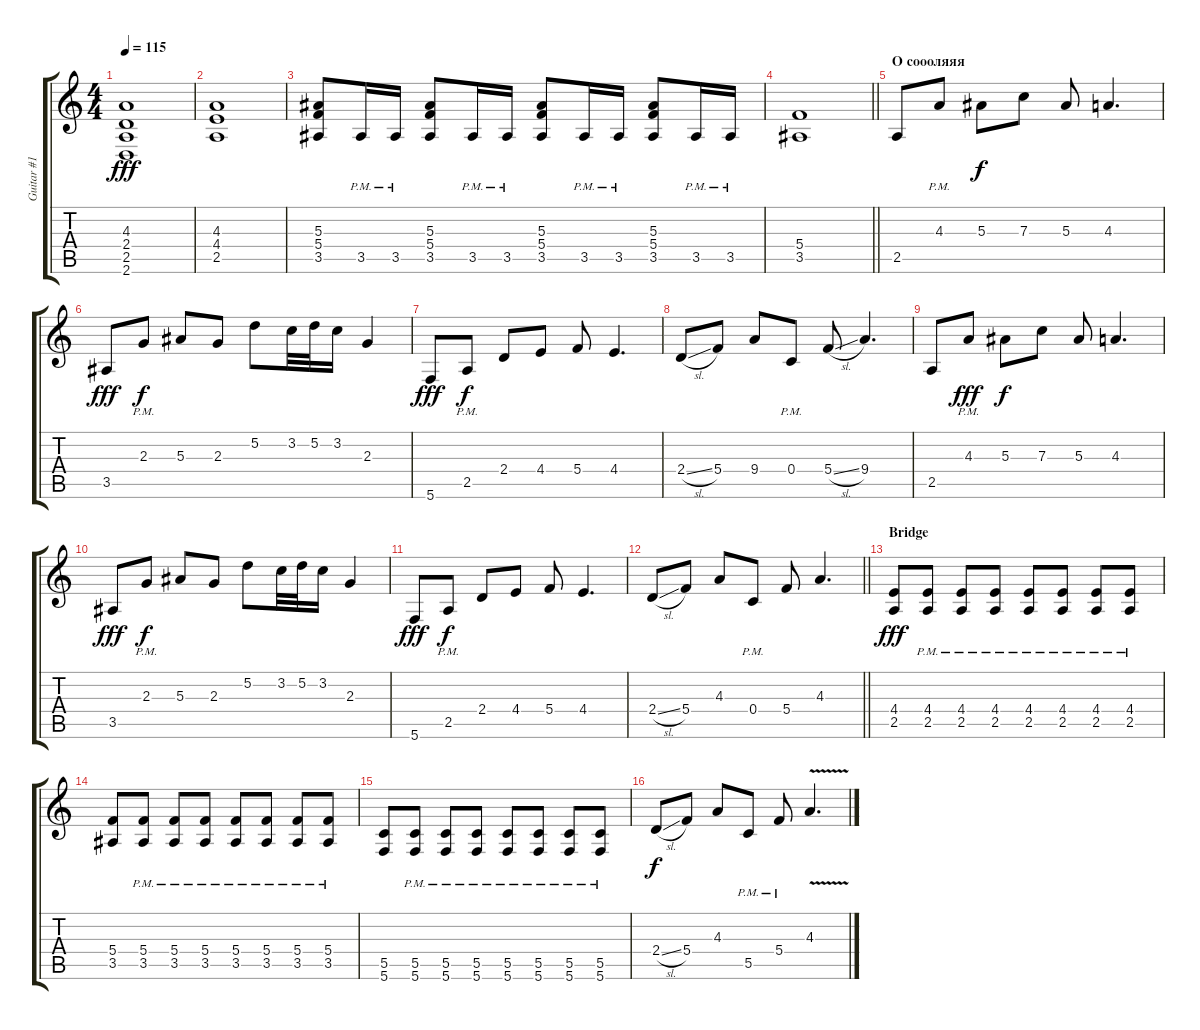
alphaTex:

\track ("Guitar #1" "Guitar #1") {instrument distortionguitar}
\staff {score tabs}
\tuning (D4 A3 F3 C3 G2 C2) {hide}
\ts (4 4)
\tempo 115
\clef g2
\ks c
(4.3 2.4 2.5 2.6).1{dy fff} |
(4.3 4.4 2.5).1 |
(5.3 5.4 3.5).8 3.5{pm}.16 3.5{pm}.16 (5.3 5.4 3.5).8 3.5{pm}.16 3.5{pm}.16 (5.3 5.4 3.5).8 3.5{pm}.16 3.5{pm}.16 (5.3 5.4 3.5).8 3.5{pm}.16 3.5{pm}.16 |
\barLineRight lightlight
(5.4 3.5).1 |
\section ("" "О соооляяя")
2.5.8 4.3{pm}.8 5.3.8{dy f} 7.3.8 5.3.8 4.3.4{d} |
3.5.8{dy fff} 2.3{pm}.8{dy f} 5.3.8 2.3.8 5.2.8 3.2.32 5.2.32 3.2.16 2.3.4 |
5.6.8{dy fff} 2.5{pm}.8{dy f} 2.4.8 4.4.8 5.4.8 4.4.4{d} |
2.4{sl}.8 5.4.8 9.4.8 0.4{pm}.8 5.4{sl}.8 9.4.4{d} |
2.5.8 4.3{pm}.8{dy fff} 5.3.8{dy f} 7.3.8 5.3.8 4.3.4{d} |
3.5.8{dy fff} 2.3{pm}.8{dy f} 5.3.8 2.3.8 5.2.8 3.2.32 5.2.32 3.2.16 2.3.4 |
5.6.8{dy fff} 2.5{pm}.8{dy f} 2.4.8 4.4.8 5.4.8 4.4.4{d} |
\barLineRight lightlight
2.4{sl}.8 5.4.8 4.3.8 0.4{pm}.8 5.4.8 4.3.4{d} |
\section ("" "Bridge ")
(4.4 2.5).8{dy fff} (4.4{pm} 2.5{pm}).8 (4.4{pm} 2.5{pm}).8 (4.4{pm} 2.5{pm}).8 (4.4{pm} 2.5{pm}).8 (4.4{pm} 2.5{pm}).8 (4.4{pm} 2.5{pm}).8 (4.4{pm} 2.5{pm}).8 |
(5.4 3.5).8 (5.4{pm} 3.5{pm}).8 (5.4{pm} 3.5{pm}).8 (5.4{pm} 3.5{pm}).8 (5.4{pm} 3.5{pm}).8 (5.4{pm} 3.5{pm}).8 (5.4{pm} 3.5{pm}).8 (5.4{pm} 3.5{pm}).8 |
(5.5 5.6).8 (5.5{pm} 5.6{pm}).8 (5.5{pm} 5.6{pm}).8 (5.5{pm} 5.6{pm}).8 (5.5{pm} 5.6{pm}).8 (5.5{pm} 5.6{pm}).8 (5.5{pm} 5.6{pm}).8 (5.5{pm} 5.6{pm}).8 |
2.4{sl}.8{dy f} 5.4.8 4.3.8 5.5{pm}.8 5.4{pm}.8 4.3{v}.4{d}
